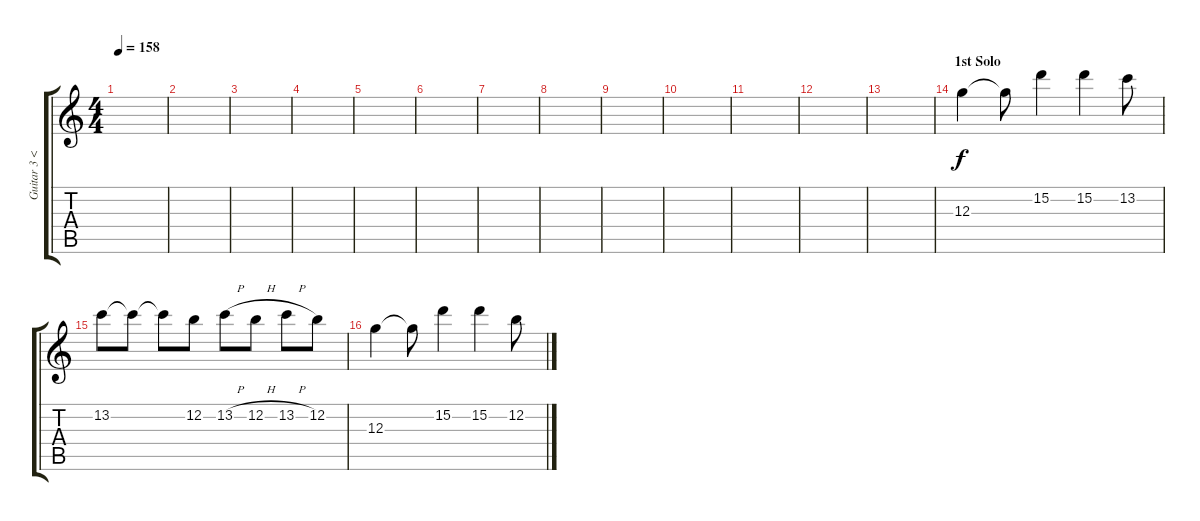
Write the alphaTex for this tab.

\track ("Guitar 3 <solo>" "Guitar 3 <") {instrument overdrivenguitar}
\staff {score tabs}
\tuning (E4 B3 G3 D3 A2 E2) {hide}
\ts (4 4)
\tempo 158
\clef g2
\ks c
|
|
|
|
|
|
|
|
|
|
|
\section ("" "")
|
|
\section ("" "1st Solo")
12.3.4 12.3{t}.8 15.2.4 15.2.4 13.2.8 |
13.2.8 13.2{t}.8 13.2{t}.8 12.2.8 13.2{h}.8 12.2{h}.8 13.2{h}.8 12.2.8 |
12.3.4 12.3{t}.8 15.2.4 15.2.4 12.2.8
